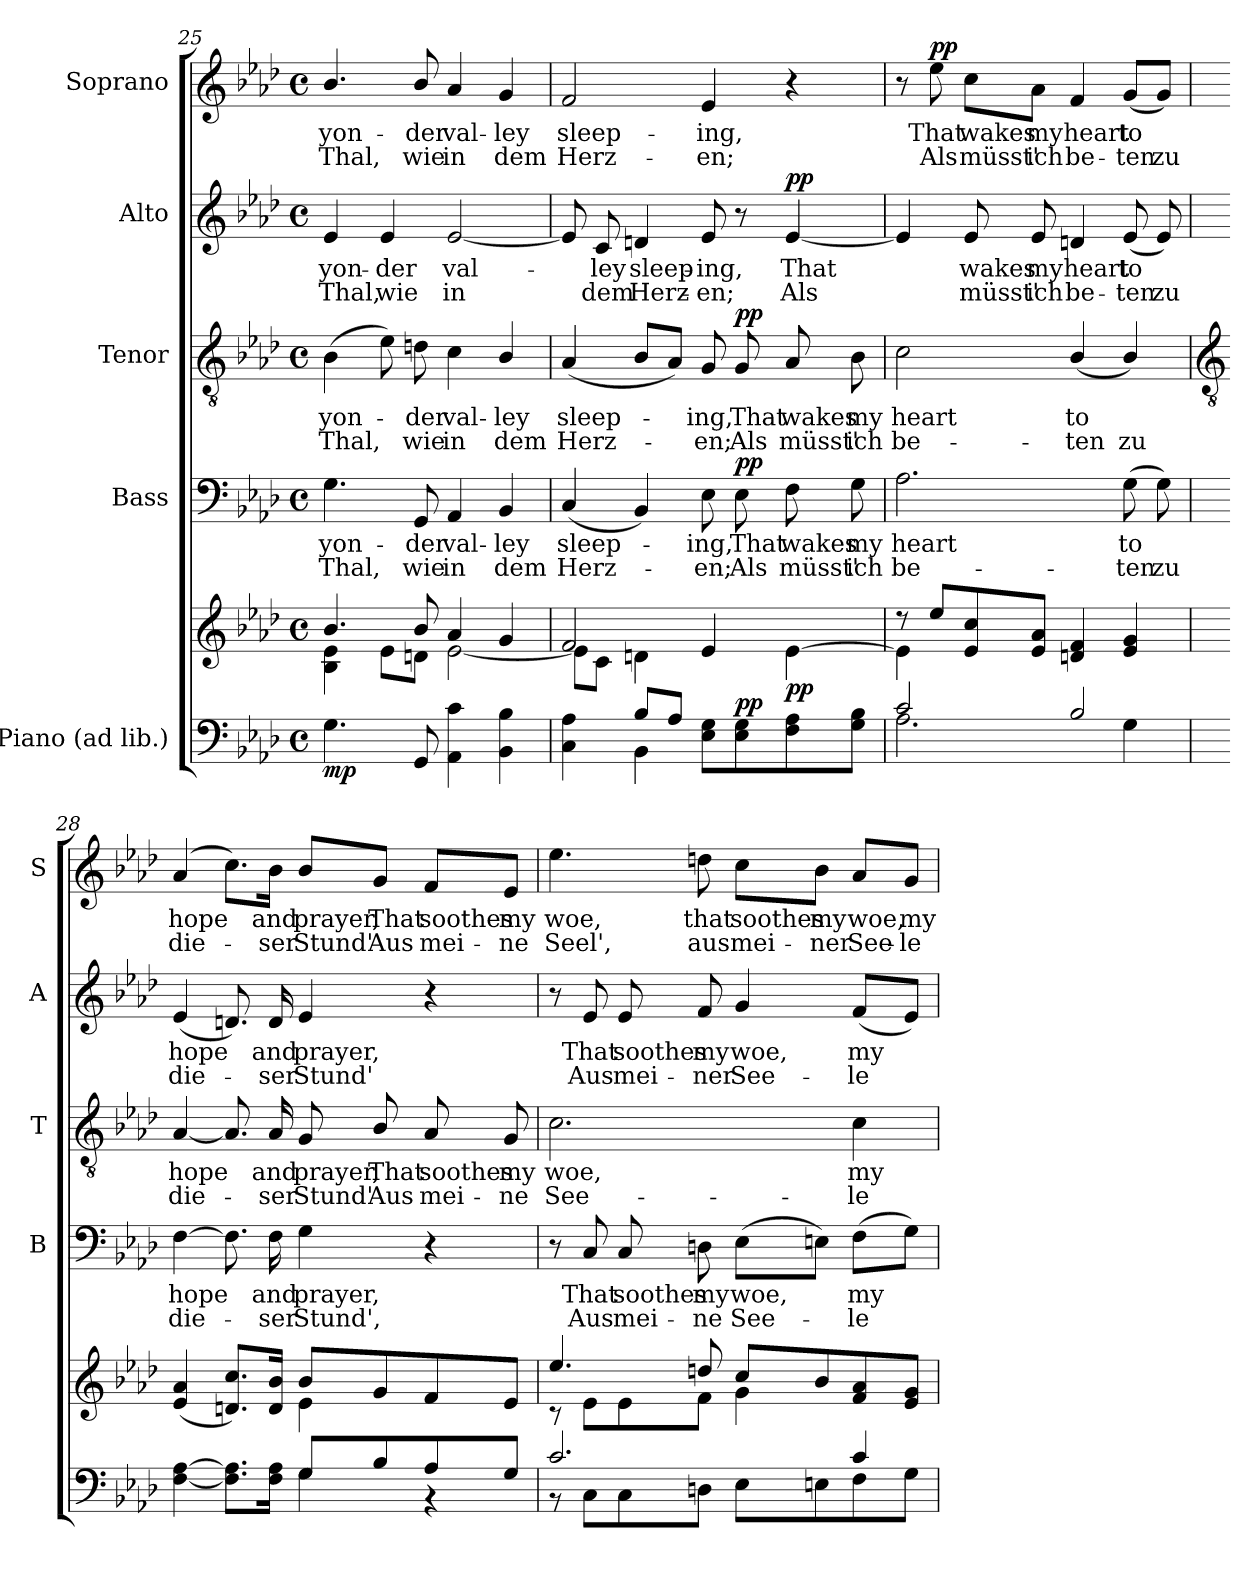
**kern	**kern	**dynam	**kern	**text	**text	**dynam	**kern	**text	**text	**dynam	**kern	**text	**text	**dynam	**kern	**text	**text	**dynam
*part5	*part5	*part5	*part4	*part4	*part4	*part4	*part3	*part3	*part3	*part3	*part2	*part2	*part2	*part2	*part1	*part1	*part1	*part1
*staff6	*staff5	*staff5/6	*staff4	*staff4	*staff4	*staff4	*staff3	*staff3	*staff3	*staff3	*staff2	*staff2	*staff2	*staff2	*staff1	*staff1	*staff1	*staff1
*I"Piano (ad lib.)	*	*	*I"Bass	*	*	*	*I"Tenor	*	*	*	*I"Alto	*	*	*	*I"Soprano	*	*	*
*	*	*	*I'B	*	*	*	*I'T	*	*	*	*I'A	*	*	*	*I'S	*	*	*
!!LO:LB:g=z
*clefF4	*clefG2	*	*clefF4	*	*	*	*clefGv2	*	*	*	*clefG2	*	*	*	*clefG2	*	*	*
*k[b-e-a-d-]	*k[b-e-a-d-]	*	*k[b-e-a-d-]	*	*	*	*k[b-e-a-d-]	*	*	*	*k[b-e-a-d-]	*	*	*	*k[b-e-a-d-]	*	*	*
*A-:	*A-:	*	*A-:	*	*	*	*A-:	*	*	*	*A-:	*	*	*	*A-:	*	*	*
*M4/4	*M4/4	*	*M4/4	*	*	*	*M4/4	*	*	*	*M4/4	*	*	*	*M4/4	*	*	*
*met(c)	*met(c)	*	*met(c)	*	*	*	*met(c)	*	*	*	*met(c)	*	*	*	*met(c)	*	*	*
=25	=25	=25	=25	=25	=25	=25	=25	=25	=25	=25	=25	=25	=25	=25	=25	=25	=25	=25
*^	*^	*	*	*	*	*	*	*	*	*	*	*	*	*	*	*	*	*
*	*	*	*^	*	*	*	*	*	*	*	*	*	*	*	*	*	*	*	*	*
!	!	!	!	!	!LO:DY:b=2	!	!LO:LY:b	!LO:LY:b	!	!	!LO:LY:b	!LO:LY:b	!	!	!LO:LY:b	!LO:LY:b	!	!	!LO:LY:b	!LO:LY:b	!
4ryy	4.G\	4.b-/	4B-\ 4e-\	4ryy	mp	4.G	yon-	-Thal,	.	(>4B-	yon-	Thal,	.	4e-	yon-	-Thal,	.	4.b-/	yon-	-Thal,	.
!	!	!	!	!	!	!	!	!	!	!	!	!	!	!	!LO:LY:b	!LO:LY:b	!	!	!	!	!
4ryy	.	.	4ryy	8e-\L	.	.	.	.	.	8e-)	.	.	.	4e-	der	wie	.	.	.	.	.
!	!	!	!	!	!	!	!LO:LY:b	!LO:LY:b	!	!	!LO:LY:b	!LO:LY:b	!	!	!	!	!	!	!LO:LY:b	!LO:LY:b	!
.	8GG/	8b-/	.	8dn\J	.	8GG	der	wie	.	8dn	der	wie	.	.	.	.	.	8b-/	der	wie	.
!	!	!	!	!	!	!	!LO:LY:b	!LO:LY:b	!	!	!LO:LY:b	!LO:LY:b	!	!	!LO:LY:b	!LO:LY:b	!	!	!LO:LY:b	!LO:LY:b	!
2ryy	4AA-\ 4c\	4a-/	[2e-\	2ryy	.	4AA-	val-	-in	.	4c	val-	-in	.	[2e-	val-	in	.	4a-	val-	-in	.
!	!	!	!	!	!	!	!LO:LY:b	!LO:LY:b	!	!	!LO:LY:b	!LO:LY:b	!	!	!	!	!	!	!LO:LY:b	!LO:LY:b	!
.	4BB-\ 4B-\	4g/	.	.	.	4BB-	ley	dem	.	4B-/	ley	dem	.	.	.	.	.	4g	ley	dem	.
*	*	*	*v	*v	*	*	*	*	*	*	*	*	*	*	*	*	*	*	*	*	*
=26	=26	=26	=26	=26	=26	=26	=26	=26	=26	=26	=26	=26	=26	=26	=26	=26	=26	=26	=26	=26
!	!	!	!	!	!	!LO:LY:b	!LO:LY:b	!	!	!LO:LY:b	!LO:LY:b	!	!	!	!	!	!	!LO:LY:b	!LO:LY:b	!
4ryy	4C\ 4A-\	2f/	8e-\L]	.	(<4C	sleep-	Herz-	.	(<4A-	sleep-	Herz-	.	8e-]	.	.	.	2f	sleep-	-Herz-	.
!	!	!	!	!	!	!	!	!	!	!	!	!	!	!LO:LY:b	!LO:LY:b	!	!	!	!	!
.	.	.	8c\J	.	.	.	.	.	.	.	.	.	8c	ley	dem	.	.	.	.	.
!	!	!	!	!	!	!	!	!	!	!	!	!	!	!LO:LY:b	!LO:LY:b	!	!	!	!	!
8B-/L	4BB-\	.	4dn\	.	4BB-)	.	.	.	8B-L	.	.	.	4dn	sleep-	-Herz-	.	.	.	.	.
8A-/J	.	.	.	.	.	.	.	.	8A-J)	.	.	.	.	.	.	.	.	.	.	.
!	!	!	!	!	!	!LO:LY:b	!LO:LY:b	!	!	!LO:LY:b	!LO:LY:b	!	!	!LO:LY:b	!LO:LY:b	!	!	!LO:LY:b	!LO:LY:b	!
2ryy	8E-\ 8G\L	4e-/	4ryy	.	8E-	ing,	en;	.	8G	ing,	en;	.	8e-	-ing,	en;	.	4e-	-ing,	en;	.
!	!	!	!	!LO:DY:a=2	!	!LO:LY:b	!LO:LY:b	!LO:DY:b	!	!LO:LY:b	!LO:LY:b	!LO:DY:b	!	!	!	!	!	!	!	!
.	8E-\ 8G\	.	.	pp	8E-	That	Als	pp	8G	That	Als	pp	8r	.	.	.	.	.	.	.
!	!	!	!	!LO:DY:b	!	!LO:LY:b	!LO:LY:b	!	!	!LO:LY:b	!LO:LY:b	!	!	!LO:LY:b	!LO:LY:b	!LO:DY:b	!	!	!	!
.	8F\ 8A-\	4ryy	[4e-\	pp	8F	wakes	müsst'	.	8A-	wakes	müsst'	.	[4e-	That	Als	pp	4r	.	.	.
!	!	!	!	!	!	!LO:LY:b	!LO:LY:b	!	!	!LO:LY:b	!LO:LY:b	!	!	!	!	!	!	!	!	!
.	8G\ 8B-\J	.	.	.	8G	my	ich	.	8B-	my	ich	.	.	.	.	.	.	.	.	.
=27	=27	=27	=27	=27	=27	=27	=27	=27	=27	=27	=27	=27	=27	=27	=27	=27	=27	=27	=27	=27
!	!	!	!	!	!	!LO:LY:b	!LO:LY:b	!	!	!LO:LY:b	!LO:LY:b	!	!	!	!	!	!	!	!	!
2c/	2.A-\	8r	4e-\]	.	2.A-	heart	be-	.	2c	heart	be-	.	4e-]	.	.	.	8r	.	.	.
!	!	!	!	!	!	!	!	!	!	!	!	!	!	!	!	!	!	!LO:LY:b	!LO:LY:b	!LO:DY:b
.	.	8ee-/L	.	.	.	.	.	.	.	.	.	.	.	.	.	.	8ee-	That	Als	pp
!	!	!	!	!	!	!	!	!	!	!	!	!	!	!LO:LY:b	!LO:LY:b	!	!	!LO:LY:b	!LO:LY:b	!
.	.	8e-/ 8cc/	2.ryy	.	.	.	.	.	.	.	.	.	8e-	wakes	müsst'	.	8cc\L	wakes	müsst'	.
!	!	!	!	!	!	!	!	!	!	!	!	!	!	!LO:LY:b	!LO:LY:b	!	!	!LO:LY:b	!LO:LY:b	!
.	.	8e-/ 8a-/J	.	.	.	.	.	.	.	.	.	.	8e-	my	ich	.	8a-\J	my	ich	.
!	!	!	!	!	!	!	!	!	!	!LO:LY:b	!LO:LY:b	!	!	!LO:LY:b	!LO:LY:b	!	!	!LO:LY:b	!LO:LY:b	!
2B-/	.	4dn/ 4f/	.	.	.	.	.	.	(<4B-/	-to	ten	.	4dn	heart	be-	.	4f	heart	be-	.
!	!	!	!	!	!	!LO:LY:b	!LO:LY:b	!	!	!	!LO:LY:b	!	!	!LO:LY:b	!LO:LY:b	!	!	!LO:LY:b	!LO:LY:b	!
.	4G\	4e-/ 4g/	.	.	(>8G	-to	ten	.	4B-/)	.	zu	.	(<8e-	-to	ten	.	(<8g/L	-to	ten	.
!	!	!	!	!	!	!	!LO:LY:b	!	!	!	!	!	!	!	!LO:LY:b	!	!	!	!LO:LY:b	!
.	.	.	.	.	8G)	.	zu	.	.	.	.	.	8e-)	.	zu	.	8g/J)	.	zu	.
!!LO:LB:g=z
=28	=28	=28	=28	=28	=28	=28	=28	=28	=28	=28	=28	=28	=28	=28	=28	=28	=28	=28	=28	=28
*	*	*	*	*	*	*	*	*	*clefGv2	*	*	*	*	*	*	*	*	*	*	*
!	!	!	!	!	!	!LO:LY:b	!LO:LY:b	!	!	!LO:LY:b	!LO:LY:b	!	!	!LO:LY:b	!LO:LY:b	!	!	!LO:LY:b	!LO:LY:b	!
2ryy	[4F\ [4A-\	(>4e-/ 4a-/	2ryy	.	[4F	hope	die-	.	[4A-	hope	die-	.	(<4e-	hope	die-	.	(<4a-	hope	die-	.
.	8.F\] 8.A-\]L	8.dn/ 8.cc/L)	.	.	8.F]	.	.	.	8.A-]	.	.	.	8.dn)	.	.	.	8.cc\L)	.	.	.
!	!	!	!	!	!	!LO:LY:b	!LO:LY:b	!	!	!LO:LY:b	!LO:LY:b	!	!	!LO:LY:b	!LO:LY:b	!	!	!LO:LY:b	!LO:LY:b	!
.	16F\ 16A-\J	16d/ 16b-/J	.	.	16F	and	ser	.	16A-	and	ser	.	16d	and	ser	.	16b-\Jk	and	ser	.
!	!	!	!	!	!	!LO:LY:b	!LO:LY:b	!	!	!LO:LY:b	!LO:LY:b	!	!	!LO:LY:b	!LO:LY:b	!	!	!LO:LY:b	!LO:LY:b	!
8G/L	4G\	8b-/L	4e-\	.	4G	prayer,	Stund',	.	8G	prayer,	Stund'	.	4e-	prayer,	Stund'	.	8b-/L	prayer,	Stund'	.
!	!	!	!	!	!	!	!	!	!	!LO:LY:b	!LO:LY:b	!	!	!	!	!	!	!LO:LY:b	!LO:LY:b	!
8B-/	.	8g/	.	.	.	.	.	.	8B-/	That	Aus	.	.	.	.	.	8g/J	That	Aus	.
!	!	!	!	!	!	!	!	!	!	!LO:LY:b	!LO:LY:b	!	!	!	!	!	!	!LO:LY:b	!LO:LY:b	!
8A-/	4r	8f/	4ryy	.	4r	.	.	.	8A-	soothes	mei-	.	4r	.	.	.	8f/L	soothes	mei-	.
!	!	!	!	!	!	!	!	!	!	!LO:LY:b	!LO:LY:b	!	!	!	!	!	!	!LO:LY:b	!LO:LY:b	!
8G/J	.	8e-/J	.	.	.	.	.	.	8G	-my	ne	.	.	.	.	.	8e-/J	-my	ne	.
=29	=29	=29	=29	=29	=29	=29	=29	=29	=29	=29	=29	=29	=29	=29	=29	=29	=29	=29	=29	=29
!	!	!	!	!	!	!	!	!	!	!LO:LY:b	!LO:LY:b	!	!	!	!	!	!	!LO:LY:b	!LO:LY:b	!
2.c/	8r	4.ee-/	8r	.	8r	.	.	.	2.c	woe,	See-	.	8r	.	.	.	4.ee-	woe,	Seel',	.
!	!	!	!	!	!	!LO:LY:b	!LO:LY:b	!	!	!	!	!	!	!LO:LY:b	!LO:LY:b	!	!	!	!	!
.	8C\L	.	8e-\L	.	8C	That	Aus	.	.	.	.	.	8e-	That	Aus	.	.	.	.	.
!	!	!	!	!	!	!LO:LY:b	!LO:LY:b	!	!	!	!	!	!	!LO:LY:b	!LO:LY:b	!	!	!	!	!
.	8C\	.	8e-\	.	8C	soothes	mei-	.	.	.	.	.	8e-	soothes	mei-	.	.	.	.	.
!	!	!	!	!	!	!LO:LY:b	!LO:LY:b	!	!	!	!	!	!	!LO:LY:b	!LO:LY:b	!	!	!LO:LY:b	!LO:LY:b	!
.	8Dn\J	8ddn/	8f\J	.	8Dn	-my	ne	.	.	.	.	.	8f	-my	ner	.	8ddn	that	aus	.
!	!	!	!	!	!	!LO:LY:b	!LO:LY:b	!	!	!	!	!	!	!LO:LY:b	!LO:LY:b	!	!	!LO:LY:b	!LO:LY:b	!
.	8E-\L	8cc/L	4g\	.	(>8E-L	woe,	See-	.	.	.	.	.	4g	woe,	See-	.	8cc\L	soothes	mei-	.
!	!	!	!	!	!	!	!	!	!	!	!	!	!	!	!	!	!	!LO:LY:b	!LO:LY:b	!
.	8En\	8b-/	.	.	8EnJ)	.	.	.	.	.	.	.	.	.	.	.	8b-\J	-my	ner	.
!	!	!	!	!	!	!LO:LY:b	!LO:LY:b	!	!	!LO:LY:b	!LO:LY:b	!	!	!LO:LY:b	!LO:LY:b	!	!	!LO:LY:b	!LO:LY:b	!
4c/	8F\	8f/ 8a-/	4ryy	.	(>8FL	my	le	.	4c	-my	le	.	(<8fL	-my	le	.	8a-/L	woe,	See-	.
!	!	!	!	!	!	!	!	!	!	!	!	!	!	!	!	!	!	!LO:LY:b	!LO:LY:b	!
.	8G\J	8e-/ 8g/J	.	.	8GJ)	.	.	.	.	.	.	.	8e-J)	.	.	.	8g/J	-my	le	.
*v	*v	*	*	*	*	*	*	*	*	*	*	*	*	*	*	*	*	*	*	*
*	*v	*v	*	*	*	*	*	*	*	*	*	*	*	*	*	*	*	*	*
=	=	=	=	=	=	=	=	=	=	=	=	=	=	=	=	=	=	=
*-	*-	*-	*-	*-	*-	*-	*-	*-	*-	*-	*-	*-	*-	*-	*-	*-	*-	*-
